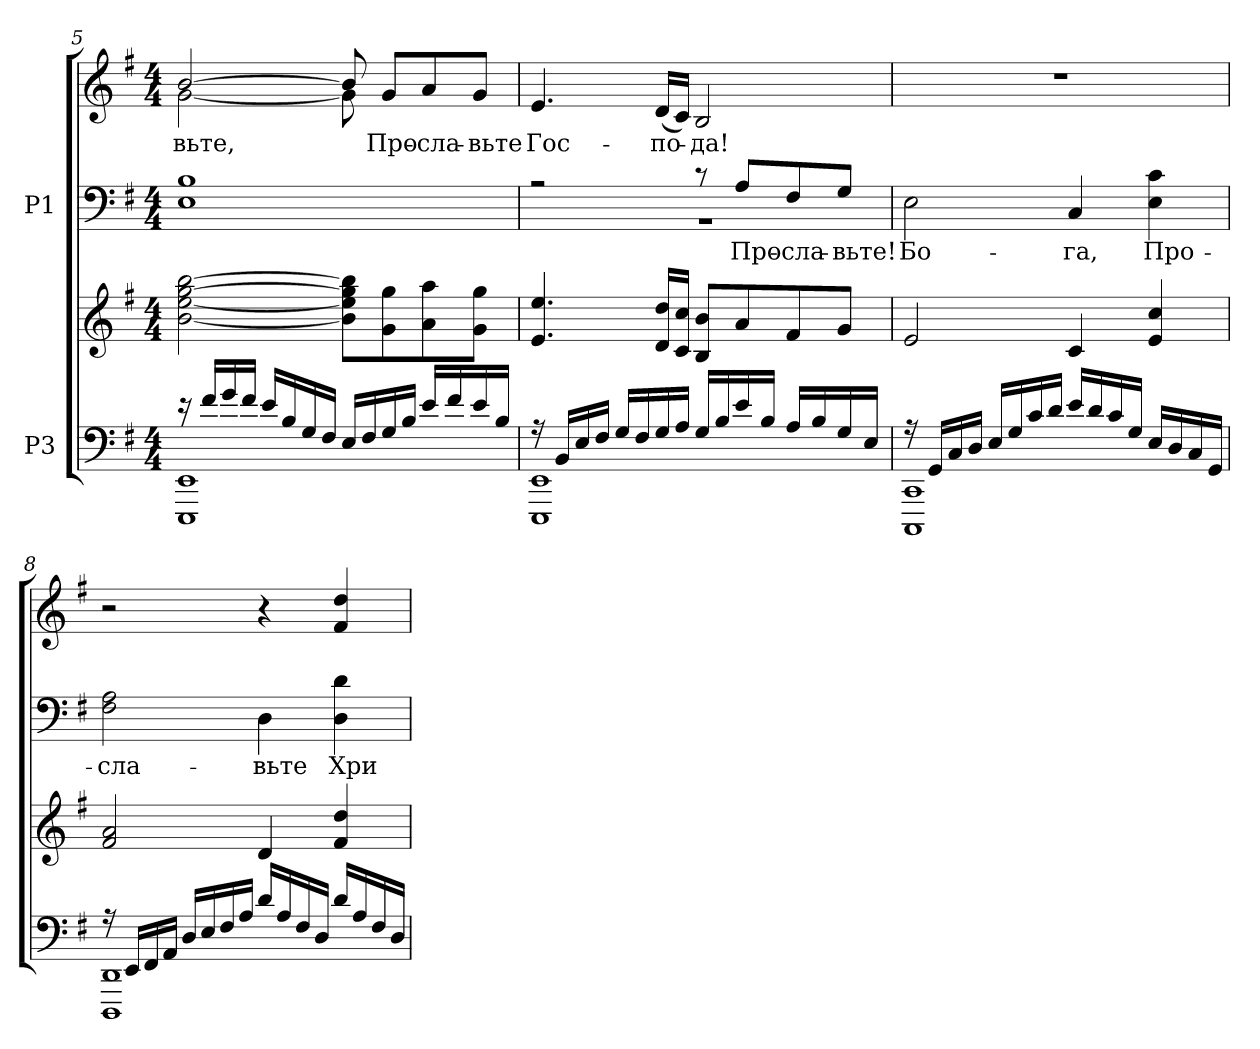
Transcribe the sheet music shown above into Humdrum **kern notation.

**kern	**kern	**kern	**text	**kern	**text
*part2	*part2	*part1	*part1	*part1	*part1
*staff4	*staff3	*staff2	*staff2	*staff1	*staff1
*I"P3	*	*I"P1	*	*	*
*clefF4	*clefG2	*clefF4	*	*clefG2	*
*k[f#]	*k[f#]	*k[f#]	*	*k[f#]	*
*e:	*e:	*e:	*	*e:	*
*M4/4	*M4/4	*M4/4	*	*M4/4	*
=5	=5	=5	=5	=5	=5
*^	*	*^	*	*	*
!	!	!	!	!	!	!	!LO:LY:b:color=#000000
*	*	*	*	*	*	*^	*
16r	1EEEi 1EEi	[<2bi\ [<2eei [>2ggi [>2bbi	1Bi	1Ei	.	[>2bi/	[<2gi\	-вьте,
16f#i/LL	.	.	.	.	.	.	.	.
16gi/	.	.	.	.	.	.	.	.
16f#i/JJ	.	.	.	.	.	.	.	.
16ei/LL	.	.	.	.	.	.	.	.
16Bi/	.	.	.	.	.	.	.	.
16Gi/	.	.	.	.	.	.	.	.
16F#i/JJ	.	.	.	.	.	.	.	.
16Ei/LL	.	8bi\] 8eei] 8ggi] 8bbi]L	.	.	.	8bi/]	8gi\]	.
16F#i/	.	.	.	.	.	.	.	.
!	!	!	!	!	!	!	!	!LO:LY:b:color=#000000
16Gi/	.	8gi\ 8ggi	.	.	.	8gi/L	4.ryy	Про-
16Bi/JJ	.	.	.	.	.	.	.	.
!	!	!	!	!	!	!	!	!LO:LY:b:color=#000000
16ei/LL	.	8ai\ 8aai	.	.	.	8ai/	.	-сла-
16f#i/	.	.	.	.	.	.	.	.
!	!	!	!	!	!	!	!	!LO:LY:b:color=#000000
16ei/	.	8gi\ 8ggiJ	.	.	.	8gi/J	.	-вьте
16Bi/JJ	.	.	.	.	.	.	.	.
*	*	*	*	*	*	*v	*v	*
=6	=6	=6	=6	=6	=6	=6	=6
!	!	!	!	!	!	!	!LO:LY:b:color=#000000
16r	1EEEi 1EEi	4.ei/ 4.eei	2r	1r	.	4.ei/	Гос-
16BBi/LL	.	.	.	.	.	.	.
16Ei/	.	.	.	.	.	.	.
16F#i/JJ	.	.	.	.	.	.	.
16Gi/LL	.	.	.	.	.	.	.
16F#i/	.	.	.	.	.	.	.
!	!	!	!	!	!	!	!LO:LY:b:color=#000000
16Gi/	.	16di/ 16ddiLL	.	.	.	(16di/LL	-по-
16Ai/JJ	.	16ci/ 16cciJJ	.	.	.	16ci/JJ)	.
!	!	!	!	!	!	!	!LO:LY:b:color=#000000
16Gi/LL	.	8Bi/ 8biL	8r	.	.	2Bi/	-да!
16Bi/	.	.	.	.	.	.	.
!	!	!	!	!	!LO:LY:a:color=#000000	!	!
16ei/	.	8ai/	8Ai/L	.	Про-	.	.
16Bi/JJ	.	.	.	.	.	.	.
!	!	!	!	!	!LO:LY:a:color=#000000	!	!
16Ai/LL	.	8f#i/	8F#i/	.	-сла-	.	.
16Bi/	.	.	.	.	.	.	.
!	!	!	!	!	!LO:LY:a:color=#000000	!	!
16Gi/	.	8gi/J	8Gi/J	.	-вьте!	.	.
16Ei/JJ	.	.	.	.	.	.	.
*	*	*	*v	*v	*	*	*
!!LO:LB:g=z
=7	=7	=7	=7	=7	=7	=7
!	!	!	!	!LO:LY:b:color=#000000	!	!
16r	1CCCi 1CCi	2ei/	2Ei\	Бо-	1r	.
16GGi/LL	.	.	.	.	.	.
16Ci/	.	.	.	.	.	.
16Di/JJ	.	.	.	.	.	.
16Ei/LL	.	.	.	.	.	.
16Gi/	.	.	.	.	.	.
16ci/	.	.	.	.	.	.
16di/JJ	.	.	.	.	.	.
!	!	!	!	!LO:LY:b:color=#000000	!	!
16ei/LL	.	4ci/	4Ci/	-га,	.	.
16di/	.	.	.	.	.	.
16ci/	.	.	.	.	.	.
16Gi/JJ	.	.	.	.	.	.
!	!	!	!	!LO:LY:b:color=#000000	!	!
16Ei/LL	.	4ei/ 4cci	4Ei\ 4ci	Про-	.	.
16Di/	.	.	.	.	.	.
16Ci/	.	.	.	.	.	.
16GGi/JJ	.	.	.	.	.	.
=8	=8	=8	=8	=8	=8	=8
!	!	!	!	!LO:LY:b:color=#000000	!	!
16r	1DDDi 1DDi	2f#i/ 2ai	2F#i\ 2Ai	-сла-	2r	.
16EEi/LL	.	.	.	.	.	.
16FF#i/	.	.	.	.	.	.
16AAi/JJ	.	.	.	.	.	.
16Di/LL	.	.	.	.	.	.
16Ei/	.	.	.	.	.	.
16F#i/	.	.	.	.	.	.
16Ai/JJ	.	.	.	.	.	.
!	!	!	!	!LO:LY:b:color=#000000	!	!
16di/LL	.	4di/	4Di\	-вьте	4r	.
16Ai/	.	.	.	.	.	.
16F#i/	.	.	.	.	.	.
16Di/JJ	.	.	.	.	.	.
!	!	!	!	!LO:LY:a:color=#000000	!	!
16di/LL	.	4f#i/ 4ddi	4Di\ 4di	Хри-	4f#i/ 4ddi	.
16Ai/	.	.	.	.	.	.
16F#i/	.	.	.	.	.	.
16Di/JJ	.	.	.	.	.	.
*v	*v	*	*	*	*	*
=	=	=	=	=	=
*-	*-	*-	*-	*-	*-
